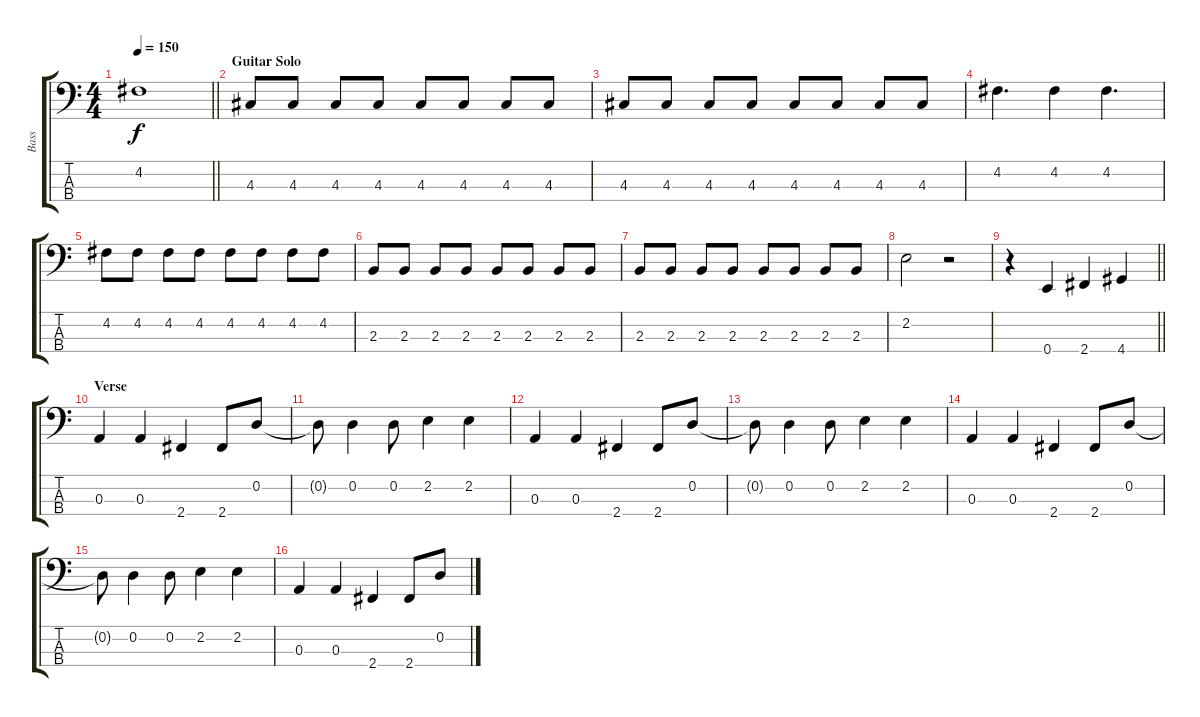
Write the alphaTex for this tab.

\track ("Bass" "Bass") {instrument electricbassfinger}
\staff {score tabs}
\tuning (G2 D2 A1 E1) {hide}
\ts (4 4)
\tempo 150
\clef f4
\barLineRight lightlight
\ks c
4.2.1{dy f} |
\section ("" "Guitar Solo")
4.3.8 4.3.8 4.3.8 4.3.8 4.3.8 4.3.8 4.3.8 4.3.8 |
4.3.8 4.3.8 4.3.8 4.3.8 4.3.8 4.3.8 4.3.8 4.3.8 |
4.2.4{d} 4.2.4 4.2.4{d} |
4.2.8 4.2.8 4.2.8 4.2.8 4.2.8 4.2.8 4.2.8 4.2.8 |
2.3.8 2.3.8 2.3.8 2.3.8 2.3.8 2.3.8 2.3.8 2.3.8 |
2.3.8 2.3.8 2.3.8 2.3.8 2.3.8 2.3.8 2.3.8 2.3.8 |
2.2.2 r.2 |
\barLineRight lightlight
r.4 0.4.4 2.4.4 4.4.4 |
\section ("" "Verse")
0.3.4 0.3.4 2.4.4 2.4.8 0.2.8 |
0.2{t}.8 0.2.4 0.2.8 2.2.4 2.2.4 |
0.3.4 0.3.4 2.4.4 2.4.8 0.2.8 |
0.2{t}.8 0.2.4 0.2.8 2.2.4 2.2.4 |
0.3.4 0.3.4 2.4.4 2.4.8 0.2.8 |
0.2{t}.8 0.2.4 0.2.8 2.2.4 2.2.4 |
0.3.4 0.3.4 2.4.4 2.4.8 0.2.8
